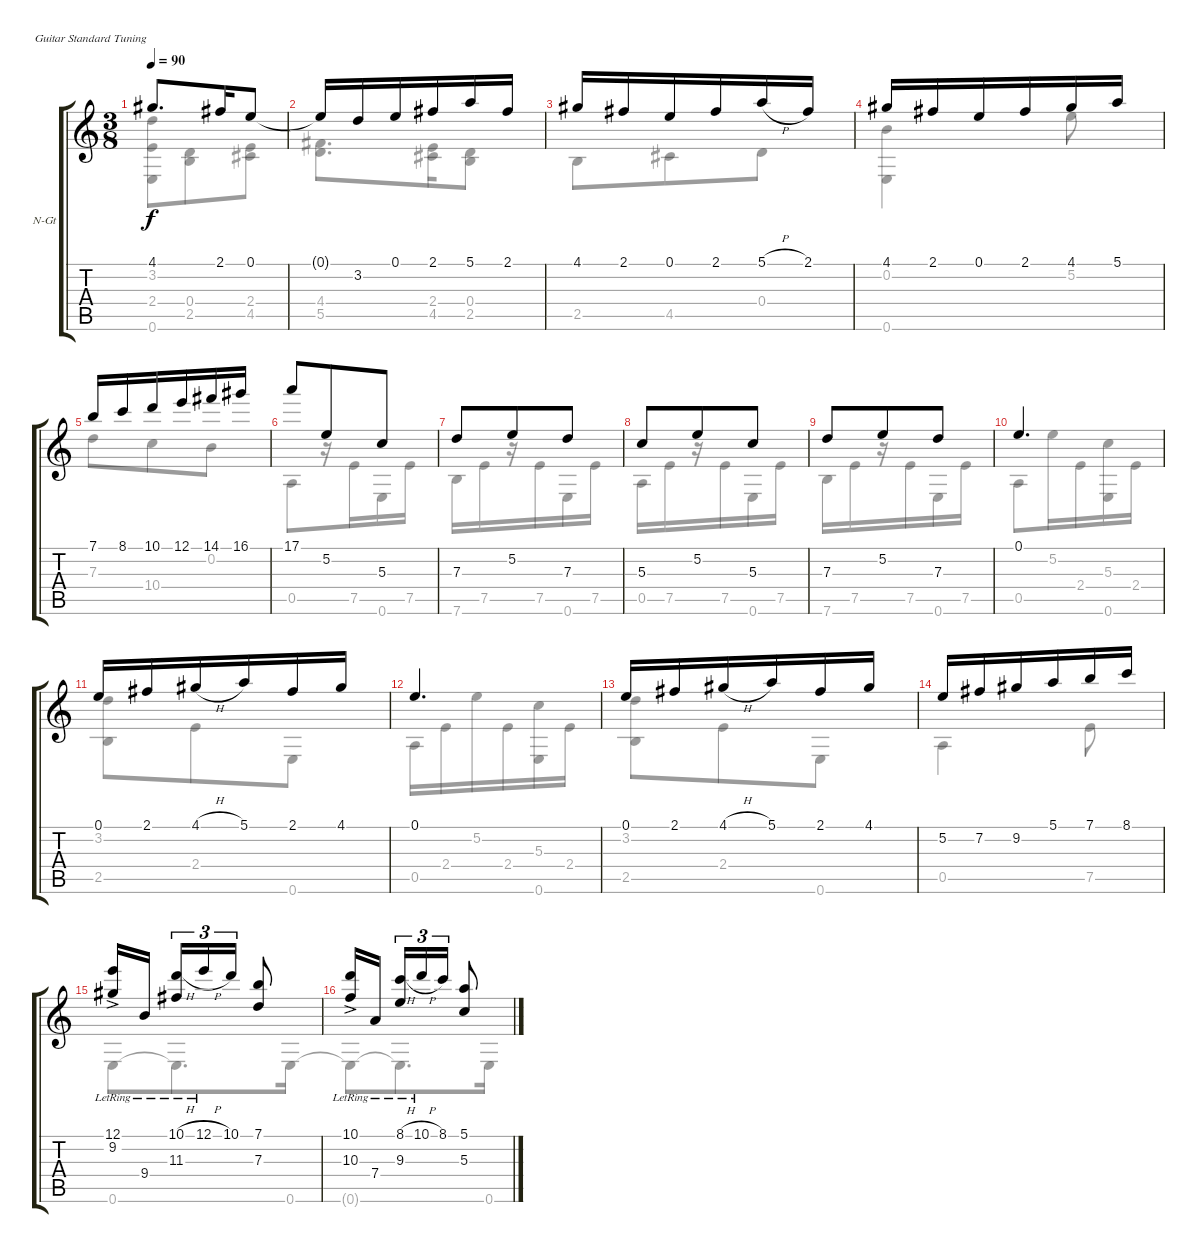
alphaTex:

\bracketExtendMode groupsimilarinstruments
\firstSystemTrackNameOrientation horizontal
\otherSystemsTrackNameOrientation horizontal
\track ("Spur 1" "N-Gt") {instrument acousticguitarnylon}
\staff {score tabs}
\tuning (E4 B3 G3 D3 A2 E2)
\voice
\ts (3 8)
\tempo 90
\clef g2
\ks c
4.1.8{d dy f} 2.1.16 0.1.8 |
0.1{t}.16 3.2.16 0.1.16 2.1.16 5.1.16 2.1.16 |
4.1.16 2.1.16 0.1.16 2.1.16 5.1{h}.16 2.1.16 |
4.1.16 2.1.16 0.1.16 2.1.16 4.1.16 5.1.16 |
7.1.16 8.1.16 10.1.16 12.1.16 14.1.16 16.1.16 |
17.1.8 5.2.8 5.3.8 |
7.3.8 5.2.8 7.3.8 |
5.3.8 5.2.8 5.3.8 |
7.3.8 5.2.8 7.3.8 |
0.1.4{d} |
0.1.16 2.1.16 4.1{h}.16 5.1.16 2.1.16 4.1.16 |
0.1.4{d} |
0.1.16 2.1.16 4.1{h}.16 5.1.16 2.1.16 4.1.16 |
5.2.16 7.2.16 9.2.16 5.1.16 7.1.16 8.1.16 |
(12.1{ac lr} 9.2).16 9.4{lr}.16 (10.1{h lr} 11.3{lr}).16{tu (3 2)} 12.1{h lr}.16{tu (3 2)} 10.1.16{tu (3 2)} (7.1 7.3).8 |
(10.1{ac lr} 10.3{ac lr}).16 7.4{lr}.16 (8.1{h lr} 9.3{lr}).16{tu (3 2)} 10.1{h lr}.16{tu (3 2)} 8.1.16{tu (3 2)} (5.1 5.3).8
\voice
\clef g2
\ottava regular
\simile none
\ks c
(3.2 2.4 0.6).8{dy f} (0.4 2.5).8 (2.4 4.5).8 |
(4.4 5.5).8{d} (2.4 4.5).16 (0.4 2.5).8 |
2.5.8 4.5.8 0.4.8 |
(0.2 0.6).4 5.2.8 |
7.3.8 10.4.8 0.2.8 |
0.5.8 r.16 7.5.16 0.6.16 7.5.16 |
7.6.16 7.5.16 r.16 7.5.16 0.6.16 7.5.16 |
0.5.16 7.5.16 r.16 7.5.16 0.6.16 7.5.16 |
7.6.16 7.5.16 r.16 7.5.16 0.6.16 7.5.16 |
0.5.8 5.2.16 2.4.16 (5.3 0.6).16 2.4.16 |
(3.2 2.5).8 2.4.8 0.6.8 |
0.5.16 2.4.16 5.2.16 2.4.16 (5.3 0.6).16 2.4.16 |
(3.2 2.5).8 2.4.8 0.6.8 |
0.5.4 7.5.8 |
0.6.8 0.6{t}.8{d} 0.6.16 |
0.6{t}.8 0.6{t}.8{d} 0.6.16
